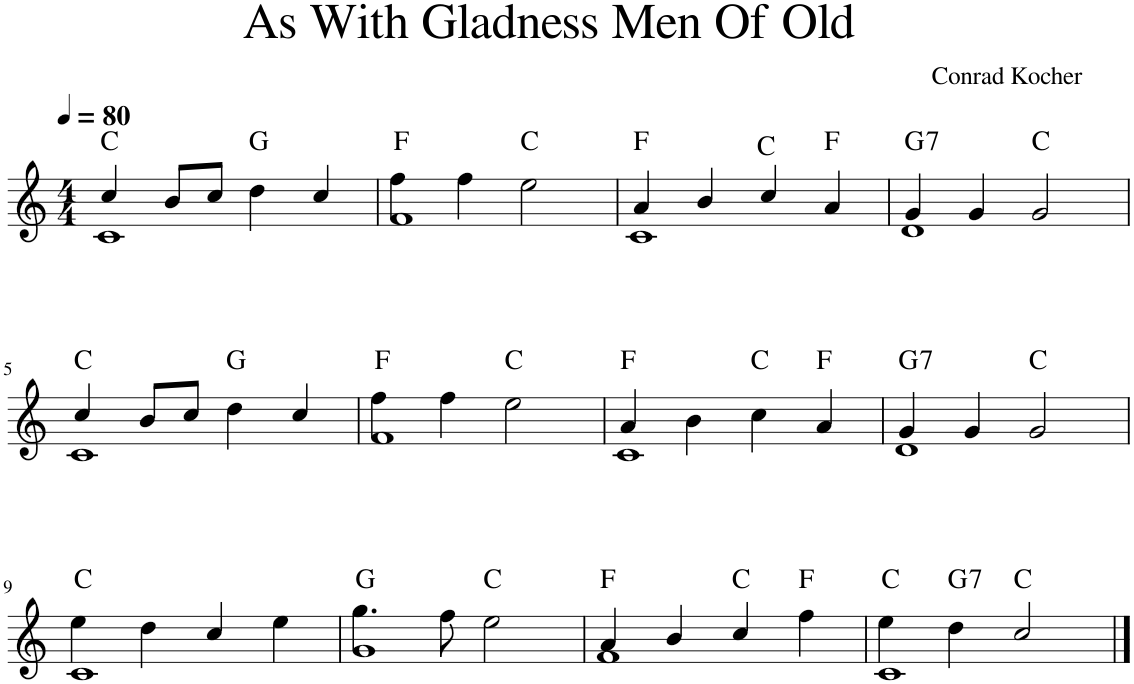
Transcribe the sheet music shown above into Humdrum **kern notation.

**kern	**harte
*part1	*part1
*staff1	*
*I"アコースティックギター	*
*clefG2	*
*k[]	*
*M4/4	*
*MM80	*
=1	=1
*^	*
4cc/	1c	C:maj
8b/L	.	.
8cc/J	.	.
4dd\	.	G:maj
4cc/	.	.
=2	=2	=2
4ff\	1f	F:maj
4ff\	.	.
2ee\	.	C:maj
=3	=3	=3
4a/	1c	F:maj
4b/	.	.
4cc/	.	C:maj
4a/	.	F:maj
=4	=4	=4
!	!	!LO:H:kt=7
4g/	1d	G:7
4g/	.	.
2g/	.	C:maj
!!LO:LB:g=z	!!
=5	=5	=5
4cc/	1c	C:maj
8b/L	.	.
8cc/J	.	.
4dd\	.	G:maj
4cc/	.	.
=6	=6	=6
4ff\	1f	F:maj
4ff\	.	.
2ee\	.	C:maj
=7	=7	=7
4a/	1c	F:maj
4b\	.	.
4cc\	.	C:maj
4a/	.	F:maj
=8	=8	=8
!	!	!LO:H:kt=7
4g/	1d	G:7
4g/	.	.
2g/	.	C:maj
!!LO:LB:g=z	!!
=9	=9	=9
4ee\	1c	C:maj
4dd\	.	.
4cc/	.	.
4ee\	.	.
=10	=10	=10
4.gg\	1g	G:maj
8ff\	.	.
2ee\	.	C:maj
=11	=11	=11
4a/	1f	F:maj
4b/	.	.
4cc/	.	C:maj
4ff\	.	F:maj
=12	=12	=12
4ee\	1c	C:maj
!	!	!LO:H:kt=7
4dd\	.	G:7
2cc/	.	C:maj
*v	*v	*
==	==
*-	*-
